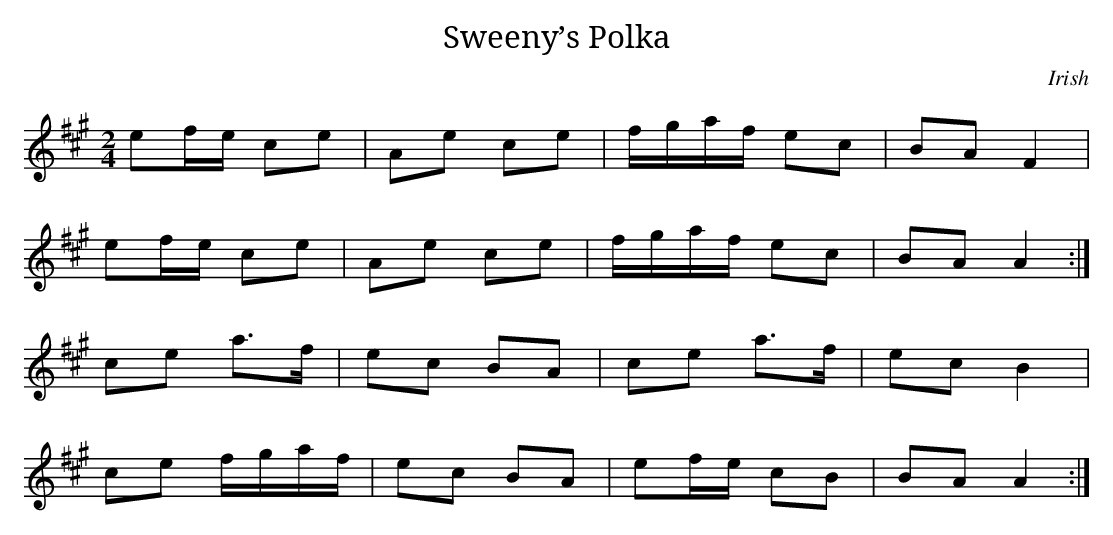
X:1
T:Sweeny’s Polka
M:2/4
L:1/8
K:A
ef/e/ ce | Ae ce | f/g/a/f/ ec | BA F2 |
ef/e/ ce | Ae ce | f/g/a/f/ ec | BA A2 :|
ce a>f | ec BA | ce a>f | ec B2 |
ce f/g/a/f/ | ec BA | ef/e/ cB | BA A2 :|
